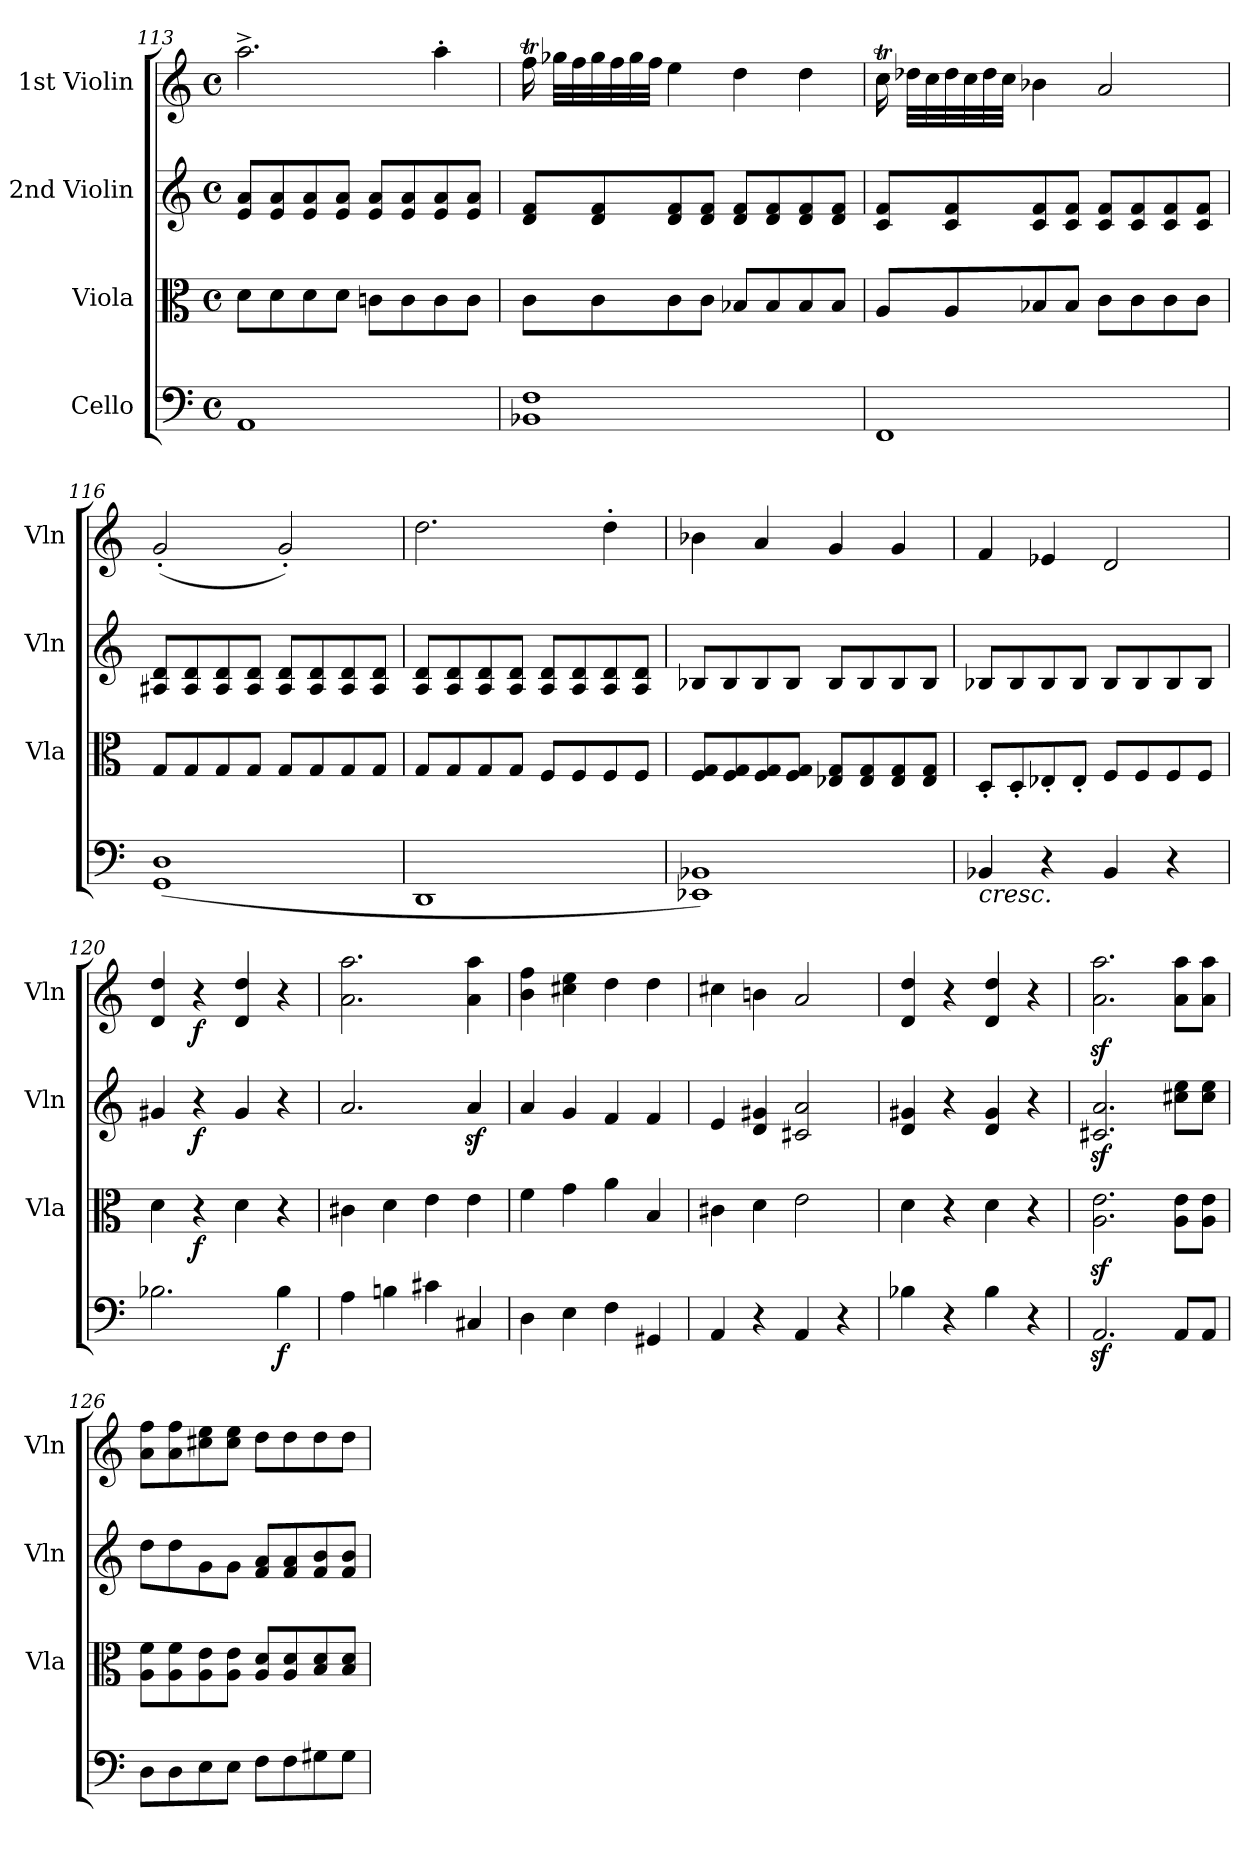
**kern	**dynam	**kern	**dynam	**kern	**dynam	**kern	**dynam
*part4	*part4	*part3	*part3	*part2	*part2	*part1	*part1
*staff4	*staff4	*staff3	*staff3	*staff2	*staff2	*staff1	*staff1
*I"Cello	*	*I"Viola	*	*I"2nd Violin	*	*I"1st Violin	*
*	*	*I'Vla	*	*I'Vln	*	*I'Vln	*
*clefF4	*	*clefC3	*	*clefG2	*	*clefG2	*
*k[]	*	*k[]	*	*k[]	*	*k[]	*
*C:	*	*C:	*	*C:	*	*C:	*
*M4/4	*	*M4/4	*	*M4/4	*	*M4/4	*
*met(c)	*	*met(c)	*	*met(c)	*	*met(c)	*
=113	=113	=113	=113	=113	=113	=113	=113
1AA	.	8d\L	.	8e/ 8a/L	.	2.aa^\	.
.	.	8d\	.	8e/ 8a/	.	.	.
.	.	8d\	.	8e/ 8a/	.	.	.
.	.	8d\J	.	8e/ 8a/J	.	.	.
.	.	8cn\L	.	8e/ 8a/L	.	.	.
.	.	8c\	.	8e/ 8a/	.	.	.
.	.	8c\	.	8e/ 8a/	.	4aa'\	.
.	.	8c\J	.	8e/ 8a/J	.	.	.
=114	=114	=114	=114	=114	=114	=114	=114
*	*	*	*	*	*	*^	*
1BB-X 1F	.	8c\L	.	8d/ 8f/L	.	4ffT\	16ff\	.
.	.	.	.	.	.	.	32gg-\LLL	.
.	.	.	.	.	.	.	32ff\	.
.	.	8c\	.	8d/ 8f/	.	.	32gg-\	.
.	.	.	.	.	.	.	32ff\	.
.	.	.	.	.	.	.	32gg-\	.
.	.	.	.	.	.	.	32ff\JJJ	.
.	.	8c\	.	8d/ 8f/	.	4ee\	2.ryy	.
.	.	8c\J	.	8d/ 8f/J	.	.	.	.
.	.	8B-X/L	.	8d/ 8f/L	.	4dd\	.	.
.	.	8B-/	.	8d/ 8f/	.	.	.	.
.	.	8B-/	.	8d/ 8f/	.	4dd\	.	.
.	.	8B-/J	.	8d/ 8f/J	.	.	.	.
=115	=115	=115	=115	=115	=115	=115	=115	=115
1FF	.	8A/L	.	8c/ 8f/L	.	4ccT\	16cc\	.
.	.	.	.	.	.	.	32dd-\LLL	.
.	.	.	.	.	.	.	32cc\	.
.	.	8A/	.	8c/ 8f/	.	.	32dd-\	.
.	.	.	.	.	.	.	32cc\	.
.	.	.	.	.	.	.	32dd-\	.
.	.	.	.	.	.	.	32cc\JJJ	.
.	.	8B-X/	.	8c/ 8f/	.	4b-X\	2.ryy	.
.	.	8B-/J	.	8c/ 8f/J	.	.	.	.
.	.	8c\L	.	8c/ 8f/L	.	2a/	.	.
.	.	8c\	.	8c/ 8f/	.	.	.	.
.	.	8c\	.	8c/ 8f/	.	.	.	.
.	.	8c\J	.	8c/ 8f/J	.	.	.	.
*	*	*	*	*	*	*v	*v	*
!!LO:LB:g=z
=116	=116	=116	=116	=116	=116	=116	=116
(1GG 1D	.	8G/L	.	8A#X/ 8d/L	.	(2g'/	.
.	.	8G/	.	8A#/ 8d/	.	.	.
.	.	8G/	.	8A#/ 8d/	.	.	.
.	.	8G/J	.	8A#/ 8d/J	.	.	.
.	.	8G/L	.	8A#/ 8d/L	.	2g'/)	.
.	.	8G/	.	8A#/ 8d/	.	.	.
.	.	8G/	.	8A#/ 8d/	.	.	.
.	.	8G/J	.	8A#/ 8d/J	.	.	.
=117	=117	=117	=117	=117	=117	=117	=117
1DD	.	8G/L	.	8A/ 8d/L	.	2.dd\	.
.	.	8G/	.	8A/ 8d/	.	.	.
.	.	8G/	.	8A/ 8d/	.	.	.
.	.	8G/J	.	8A/ 8d/J	.	.	.
.	.	8F/L	.	8A/ 8d/L	.	.	.
.	.	8F/	.	8A/ 8d/	.	.	.
.	.	8F/	.	8A/ 8d/	.	4dd'\	.
.	.	8F/J	.	8A/ 8d/J	.	.	.
=118	=118	=118	=118	=118	=118	=118	=118
1EE-X 1BB-X)	.	8F/ 8G/L	.	8B-X/L	.	4b-X\	.
.	.	8F/ 8G/	.	8B-/	.	.	.
.	.	8F/ 8G/	.	8B-/	.	4a/	.
.	.	8F/ 8G/J	.	8B-/J	.	.	.
.	.	8E-X/ 8G/L	.	8B-/L	.	4g/	.
.	.	8E-/ 8G/	.	8B-/	.	.	.
.	.	8E-/ 8G/	.	8B-/	.	4g/	.
.	.	8E-/ 8G/J	.	8B-/J	.	.	.
=119	=119	=119	=119	=119	=119	=119	=119
!LO:TX:b:i:t=cresc.	!	!	!	!	!	!	!
4BB-X/	.	8D'/L	.	8B-X/L	.	4f/	.
.	.	8D'/	.	8B-/	.	.	.
4r	.	8E-X'/	.	8B-/	.	4e-X/	.
.	.	8E-'/J	.	8B-/J	.	.	.
4BB-/	.	8F/L	.	8B-/L	.	2d/	.
.	.	8F/	.	8B-/	.	.	.
4r	.	8F/	.	8B-/	.	.	.
.	.	8F/J	.	8B-/J	.	.	.
=120	=120	=120	=120	=120	=120	=120	=120
2.B-X\	.	4d\	.	4g#X/	.	4d/ 4dd/	.
!	!	!	!LO:DY:b	!	!LO:DY:b	!	!LO:DY:b
.	.	4r	f	4r	f	4r	f
.	.	4d\	.	4g#/	.	4d/ 4dd/	.
!	!LO:DY:b	!	!	!	!	!	!
4B-\	f	4r	.	4r	.	4r	.
=121	=121	=121	=121	=121	=121	=121	=121
4A\	.	4c#X\	.	2.a/	.	2.a\ 2.aa\	.
4Bn\	.	4d\	.	.	.	.	.
4c#X\	.	4e\	.	.	.	.	.
4C#X/	.	4e\	.	4az</	.	4a\ 4aa\	.
=122	=122	=122	=122	=122	=122	=122	=122
4D\	.	4f\	.	4a/	.	4b\ 4ff\	.
4E\	.	4g\	.	4g/	.	4cc#X\ 4ee\	.
4F\	.	4a\	.	4f/	.	4dd\	.
4GG#X/	.	4B/	.	4f/	.	4dd\	.
=123	=123	=123	=123	=123	=123	=123	=123
4AA/	.	4c#X\	.	4e/	.	4cc#X\	.
4r	.	4d\	.	4d/ 4g#X/	.	4bn\	.
4AA/	.	2e\	.	2c#X/ 2a/	.	2a/	.
4r	.	.	.	.	.	.	.
=124	=124	=124	=124	=124	=124	=124	=124
4B-X\	.	4d\	.	4d/ 4g#X/	.	4d/ 4dd/	.
4r	.	4r	.	4r	.	4r	.
4B-\	.	4d\	.	4d/ 4g#/	.	4d/ 4dd/	.
4r	.	4r	.	4r	.	4r	.
=125	=125	=125	=125	=125	=125	=125	=125
2.AAz</	.	2.Az<\ 2.ez<\	.	2.c#Xz</ 2.az</	.	2.az<\ 2.aaz<\	.
8AA/L	.	8A\ 8e\L	.	8cc#X\ 8ee\L	.	8a\ 8aa\L	.
8AA/J	.	8A\ 8e\J	.	8cc#\ 8ee\J	.	8a\ 8aa\J	.
!!LO:LB:g=z
=126	=126	=126	=126	=126	=126	=126	=126
8D\L	.	8A\ 8f\L	.	8dd\L	.	8a\ 8ff\L	.
8D\	.	8A\ 8f\	.	8dd\	.	8a\ 8ff\	.
8E\	.	8A\ 8e\	.	8g\	.	8cc#X\ 8ee\	.
8E\J	.	8A\ 8e\J	.	8g\J	.	8cc#\ 8ee\J	.
8F\L	.	8A/ 8d/L	.	8f/ 8a/L	.	8dd\L	.
8F\	.	8A/ 8d/	.	8f/ 8a/	.	8dd\	.
8G#X\	.	8B/ 8d/	.	8f/ 8b/	.	8dd\	.
8G#\J	.	8B/ 8d/J	.	8f/ 8b/J	.	8dd\J	.
=	=	=	=	=	=	=	=
*-	*-	*-	*-	*-	*-	*-	*-
